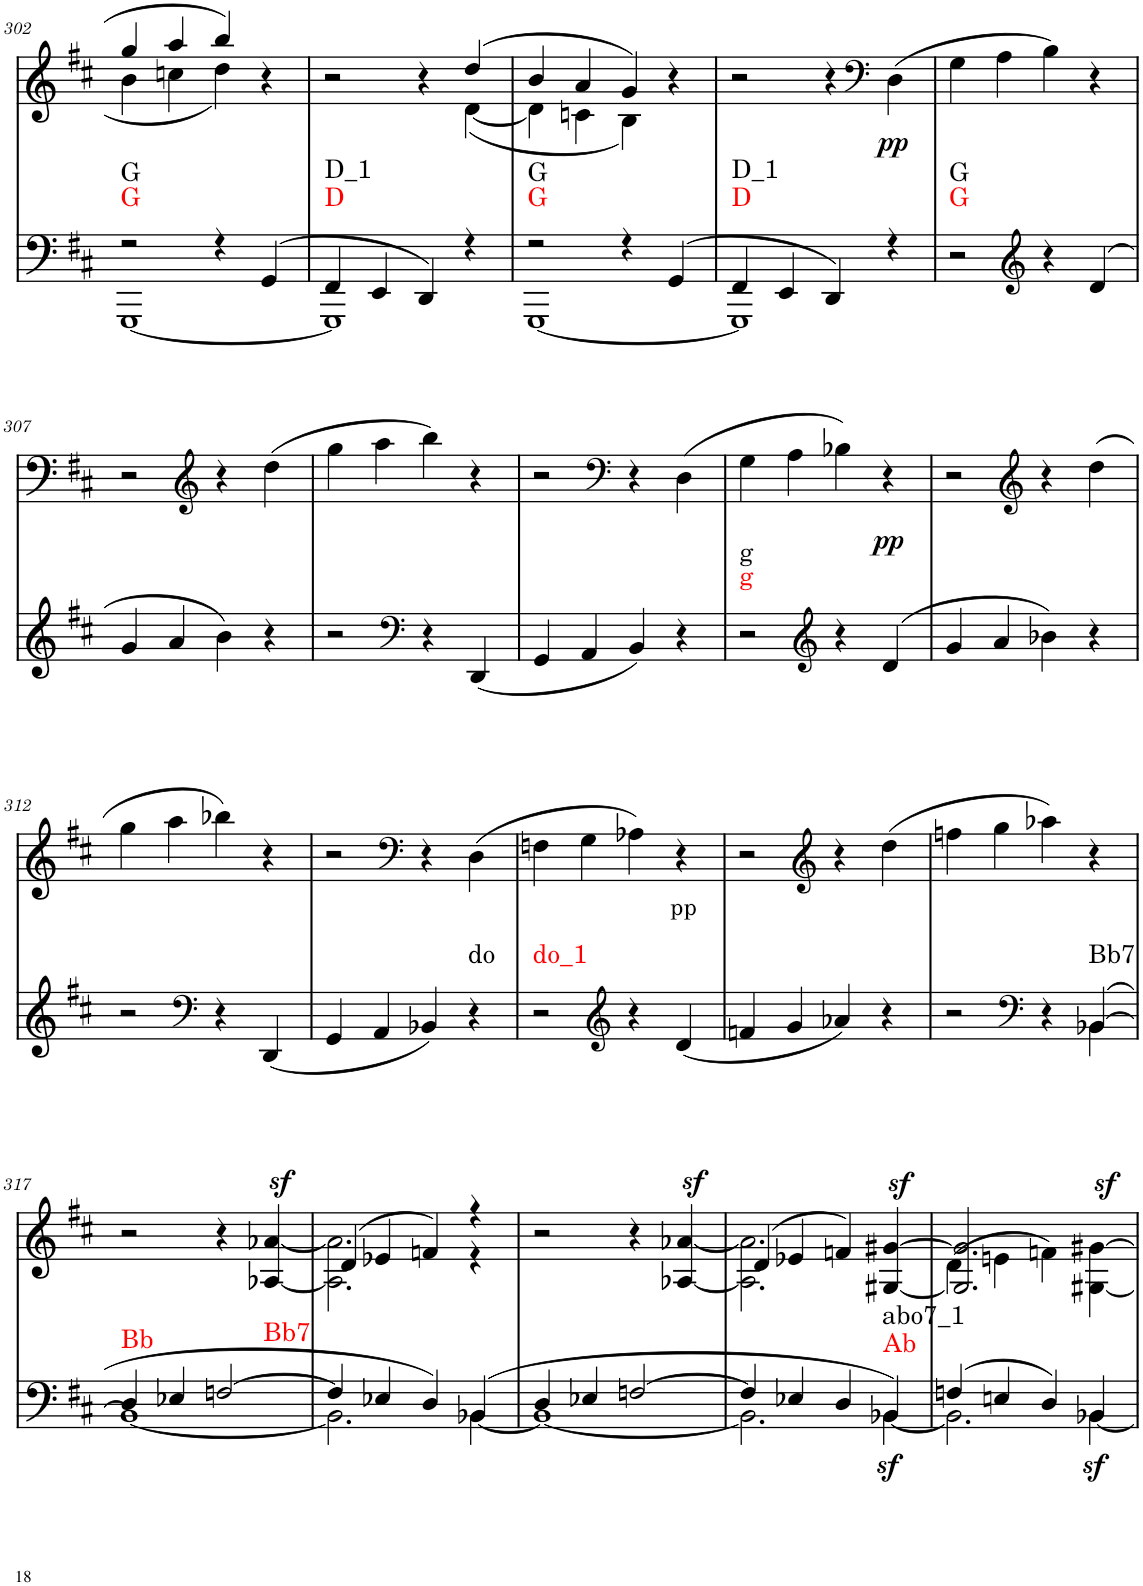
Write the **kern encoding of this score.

**kern	**dynam	**harte	**kern	**text	**dynam
*part2	*part2	*part2	*part1	*part1	*part1
*staff2	*staff2	*	*staff1	*staff1	*staff1
*I"piano	*	*	*I"piano	*	*
*I'Pno	*	*	*I'Pno	*	*
!!LO:PB:g=z
*clefF4	*	*	*clefG2	*	*
*k[f#c#]	*	*	*k[f#c#]	*	*
*M4/4	*	*	*M4/4	*	*
=302	=302	=302	=302	=302	=302
*^	*	*	*^	*	*
!	!	!	!LO:H:n=1:kt=G	!	!	!	!
!	!	!	!LO:H:n=2:kt=G	!	!	!	!
2r	[1GGG	.	N N	4gg/	4b\	.	.
.	.	.	.	4aa/	4ccn\	.	.
4r	.	.	.	4bb/	4dd\	.	.
(4GG/	.	.	.	4r	4ryy	.	.
=303	=303	=303	=303	=303	=303	=303	=303
!	!	!	!LO:H:n=1:kt=D	!	!	!	!
!	!	!	!LO:H:n=2:kt=D_1	!	!	!	!
4FF#/	1GGG]	.	N N	2r	2.ryy	.	.
4EE/	.	.	.	.	.	.	.
4DD/)	.	.	.	4r	.	.	.
4r	.	.	.	(4dd/	([4d\	.	.
=304	=304	=304	=304	=304	=304	=304	=304
!	!	!	!LO:H:n=1:kt=G	!	!	!	!
!	!	!	!LO:H:n=2:kt=G	!	!	!	!
2r	[1GGG	.	N N	4b/	4d\]	.	.
.	.	.	.	4a/	4cn\	.	.
4r	.	.	.	4g/)	4B\)	.	.
(4GG/	.	.	.	4r	4ryy	.	.
=305	=305	=305	=305	=305	=305	=305	=305
!	!	!	!LO:H:n=1:kt=D	!	!	!	!
!	!	!	!LO:H:n=2:kt=D_1	!	!	!	!
*	*	*	*	*v	*v	*	*
4FF#/	1GGG]	.	N N	2r	.	.
4EE/	.	.	.	.	.	.
4DD/)	.	.	.	4r	.	.
*	*	*	*	*clefF4	*	*
!	!	!	!	!	!LO:LY:b	!LO:DY:b
4r	.	.	.	(4D\	pp	pp
*v	*v	*	*	*	*	*
=306	=306	=306	=306	=306	=306
!	!	!LO:H:n=1:kt=G	!	!	!
!	!	!LO:H:n=2:kt=G	!	!	!
2r	.	N N	4G\	.	.
.	.	.	4A\	.	.
*clefG2	*	*	*	*	*
4r	.	.	4B\)	.	.
(4d/	.	.	4r	.	.
!!LO:LB:g=z
=307	=307	=307	=307	=307	=307
4g/	.	.	2r	.	.
4a/	.	.	.	.	.
*	*	*	*clefG2	*	*
4b\)	.	.	4r	.	.
4r	.	.	(4dd\	.	.
=308	=308	=308	=308	=308	=308
2r	.	.	4gg\	.	.
.	.	.	4aa\	.	.
*clefF4	*	*	*	*	*
4r	.	.	4bb\)	.	.
(4DD/	.	.	4r	.	.
=309	=309	=309	=309	=309	=309
4GG/	.	.	2r	.	.
4AA/	.	.	.	.	.
*	*	*	*clefF4	*	*
4BB/)	.	.	4r	.	.
4r	.	.	(4D\	.	.
=310	=310	=310	=310	=310	=310
!	!	!LO:H:n=1:kt=g	!	!	!
!	!	!LO:H:n=2:kt=g	!	!	!
2r	.	N N	4G\	.	.
.	.	.	4A\	.	.
*clefG2	*	*	*	*	*
!	!	!	!	!LO:LY:b	!
4r	.	.	4B-X\)	pp	.
!	!	!	!	!	!LO:DY:b
(4d/	.	.	4r	.	pp
=311	=311	=311	=311	=311	=311
4g/	.	.	2r	.	.
4a/	.	.	.	.	.
*	*	*	*clefG2	*	*
4b-X\)	.	.	4r	.	.
4r	.	.	(4dd\	.	.
!!LO:LB:g=z
=312	=312	=312	=312	=312	=312
2r	.	.	4gg\	.	.
.	.	.	4aa\	.	.
*clefF4	*	*	*	*	*
4r	.	.	4bb-X\)	.	.
(4DD/	.	.	4r	.	.
=313	=313	=313	=313	=313	=313
4GG/	.	.	2r	.	.
4AA/	.	.	.	.	.
*	*	*	*clefF4	*	*
4BB-X/)	.	.	4r	.	.
!	!	!LO:H:kt=do	!	!	!
4r	.	N	(4D\	.	.
=314	=314	=314	=314	=314	=314
!	!	!LO:H:kt=do_1	!	!	!
2r	.	N	4Fn\	.	.
.	.	.	4G\	.	.
*clefG2	*	*	*	*	*
4r	.	.	4A-X\)	.	.
!	!	!	!	!LO:LY:b	!
(4d/	.	.	4r	pp	.
=315	=315	=315	=315	=315	=315
4fn/	.	.	2r	.	.
4g/	.	.	.	.	.
*	*	*	*clefG2	*	*
4a-X/)	.	.	4r	.	.
4r	.	.	(4dd\	.	.
=316	=316	=316	=316	=316	=316
*^	*	*	*	*	*
2r	2.ryy	.	.	4ffn\	.	.
.	.	.	.	4gg\	.	.
*clefF4	*	*	*	*	*	*
4r	.	.	.	4aa-X\)	.	.
!	!	!	!LO:H:kt=Bb7	!	!	!
([4BB-X/	4BB-\	.	N	4r	.	.
!!LO:LB:g=z
=317	=317	=317	=317	=317	=317	=317
!	!	!	!LO:H:kt=Bb	!	!	!
4D/	1BB-_	.	N	2r	.	.
4E-X/	.	.	.	.	.	.
!	!	!	!LO:H:kt=Bb7	!	!	!
[2Fn/	.	.	N	4r	.	.
.	.	.	.	[4A-X/z> [4a-X/z>	.	.
=318	=318	=318	=318	=318	=318	=318
*	*	*	*	*^	*	*
4F/]	2.BB-\]	.	.	(4d/	2.A-\] 2.a-\]	.	.
4E-X/	.	.	.	4e-X/	.	.	.
4D/)	.	.	.	4fn/)	.	.	.
(4BB-X/	[4BB-\	.	.	4r	4r	.	.
*	*	*	*	*v	*v	*	*
=319	=319	=319	=319	=319	=319	=319
4D/	1BB-_	.	.	2r	.	.
4E-X/	.	.	.	.	.	.
[2Fn/	.	.	.	4r	.	.
.	.	.	.	[4A-X/z> [4a-X/z>	.	.
=320	=320	=320	=320	=320	=320	=320
*	*	*	*	*^	*	*
4F/]	2.BB-\]	.	.	(4d/	2.A-\] 2.a-\]	.	.
4E-X/	.	.	.	4e-X/	.	.	.
4D/	.	.	.	4fn/)	.	.	.
!	!	!LO:DY:b	!LO:H:n=1:kt=Ab	!	!	!	!LO:DY:a
!	!	!	!LO:H:n=2:kt=abo7_1	!	!	!	!
4BB-X/)	[4BB-\	sf	N N	4ryy	[<4G#X/ [4g#X/	.	sf
=321	=321	=321	=321	=321	=321	=321	=321
(4Fn/	2.BB-\]	.	.	(>4d\	2.G#/] 2.g#/]	.	.
4En/	.	.	.	4en\	.	.	.
4D/)	.	.	.	4fn\)	.	.	.
!	!	!LO:DY:b	!	!	!	!	!LO:DY:a
4BB-X/	[4BB-\	sf	.	4ryy	[4G#X\ [>4g#X\	.	sf
*v	*v	*	*	*	*	*	*
*	*	*	*v	*v	*	*
=	=	=	=	=	=
*-	*-	*-	*-	*-	*-
